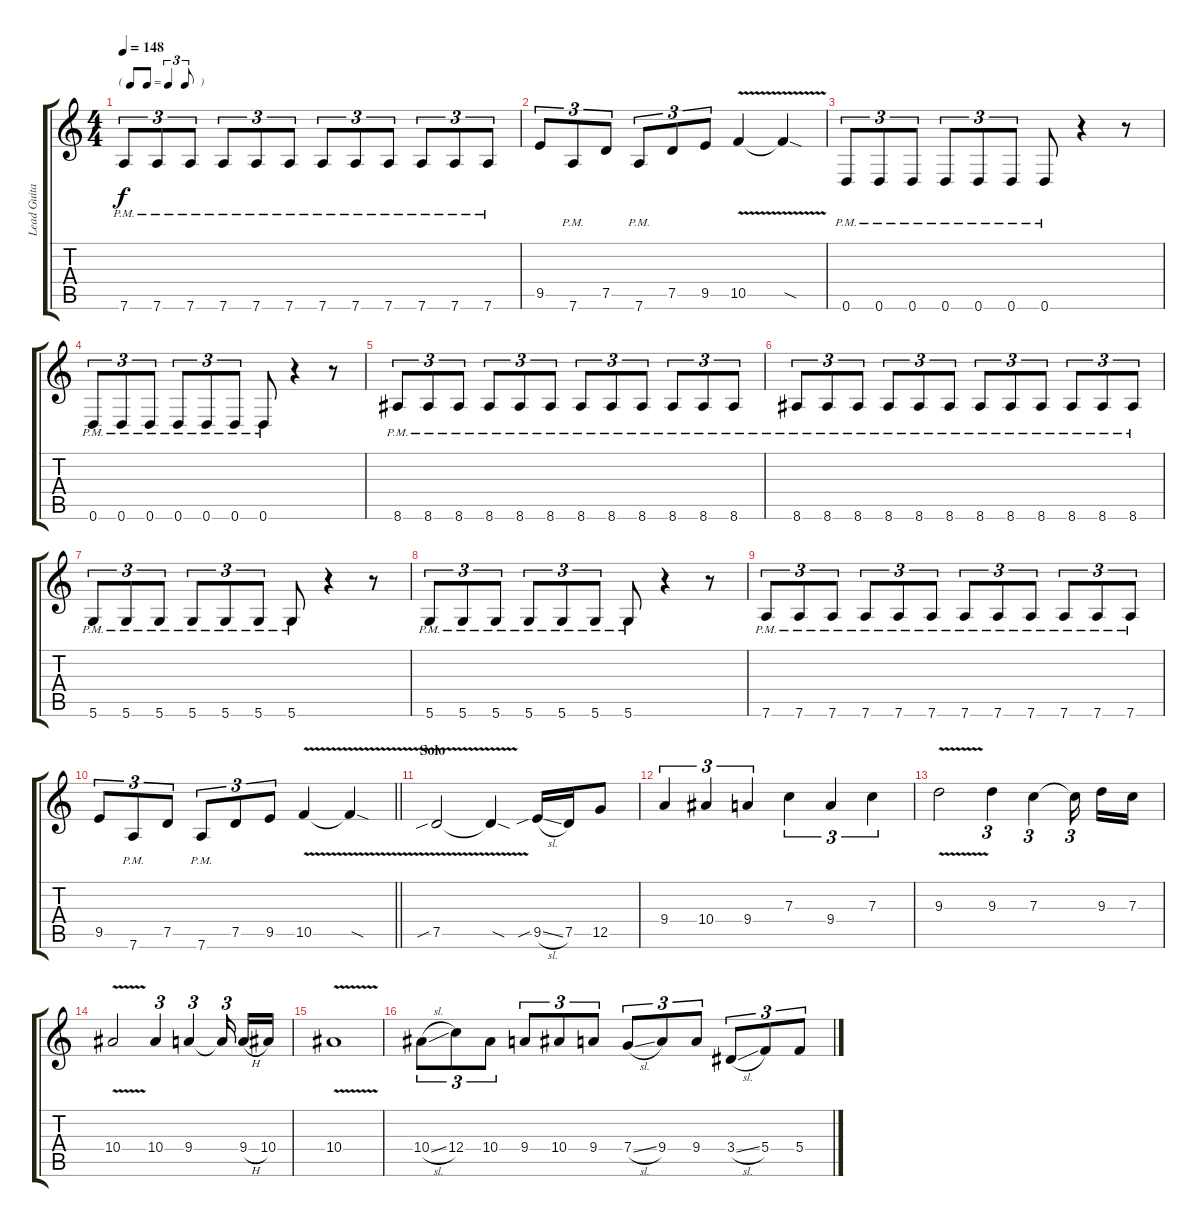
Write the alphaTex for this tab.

\track ("Lead Guitar" "Lead Guita") {instrument distortionguitar}
\staff {score tabs}
\tuning (D4 A3 F3 C3 G2 D2) {hide}
\ts (4 4)
\tf triplet8th
\tempo 148
\clef g2
\ks c
7.6{pm}.8{tu (3 2) dy f} 7.6{pm}.8{tu (3 2)} 7.6{pm}.8{tu (3 2)} 7.6{pm}.8{tu (3 2)} 7.6{pm}.8{tu (3 2)} 7.6{pm}.8{tu (3 2)} 7.6{pm}.8{tu (3 2)} 7.6{pm}.8{tu (3 2)} 7.6{pm}.8{tu (3 2)} 7.6{pm}.8{tu (3 2)} 7.6{pm}.8{tu (3 2)} 7.6{pm}.8{tu (3 2)} |
9.5.8{tu (3 2)} 7.6{pm}.8{tu (3 2)} 7.5.8{tu (3 2)} 7.6{pm}.8{tu (3 2)} 7.5.8{tu (3 2)} 9.5.8{tu (3 2)} 10.5{v}.4 10.5{sod t}.4 |
0.6{pm}.8{tu (3 2)} 0.6{pm}.8{tu (3 2)} 0.6{pm}.8{tu (3 2)} 0.6{pm}.8{tu (3 2)} 0.6{pm}.8{tu (3 2)} 0.6{pm}.8{tu (3 2)} 0.6{pm}.8 r.4 r.8 |
0.6{pm}.8{tu (3 2)} 0.6{pm}.8{tu (3 2)} 0.6{pm}.8{tu (3 2)} 0.6{pm}.8{tu (3 2)} 0.6{pm}.8{tu (3 2)} 0.6{pm}.8{tu (3 2)} 0.6{pm}.8 r.4 r.8 |
8.6{pm}.8{tu (3 2)} 8.6{pm}.8{tu (3 2)} 8.6{pm}.8{tu (3 2)} 8.6{pm}.8{tu (3 2)} 8.6{pm}.8{tu (3 2)} 8.6{pm}.8{tu (3 2)} 8.6{pm}.8{tu (3 2)} 8.6{pm}.8{tu (3 2)} 8.6{pm}.8{tu (3 2)} 8.6{pm}.8{tu (3 2)} 8.6{pm}.8{tu (3 2)} 8.6{pm}.8{tu (3 2)} |
8.6{pm}.8{tu (3 2)} 8.6{pm}.8{tu (3 2)} 8.6{pm}.8{tu (3 2)} 8.6{pm}.8{tu (3 2)} 8.6{pm}.8{tu (3 2)} 8.6{pm}.8{tu (3 2)} 8.6{pm}.8{tu (3 2)} 8.6{pm}.8{tu (3 2)} 8.6{pm}.8{tu (3 2)} 8.6{pm}.8{tu (3 2)} 8.6{pm}.8{tu (3 2)} 8.6{pm}.8{tu (3 2)} |
5.6{pm}.8{tu (3 2)} 5.6{pm}.8{tu (3 2)} 5.6{pm}.8{tu (3 2)} 5.6{pm}.8{tu (3 2)} 5.6{pm}.8{tu (3 2)} 5.6{pm}.8{tu (3 2)} 5.6{pm}.8 r.4 r.8 |
5.6{pm}.8{tu (3 2)} 5.6{pm}.8{tu (3 2)} 5.6{pm}.8{tu (3 2)} 5.6{pm}.8{tu (3 2)} 5.6{pm}.8{tu (3 2)} 5.6{pm}.8{tu (3 2)} 5.6{pm}.8 r.4 r.8 |
7.6{pm}.8{tu (3 2)} 7.6{pm}.8{tu (3 2)} 7.6{pm}.8{tu (3 2)} 7.6{pm}.8{tu (3 2)} 7.6{pm}.8{tu (3 2)} 7.6{pm}.8{tu (3 2)} 7.6{pm}.8{tu (3 2)} 7.6{pm}.8{tu (3 2)} 7.6{pm}.8{tu (3 2)} 7.6{pm}.8{tu (3 2)} 7.6{pm}.8{tu (3 2)} 7.6{pm}.8{tu (3 2)} |
\barLineRight lightlight
9.5.8{tu (3 2)} 7.6{pm}.8{tu (3 2)} 7.5.8{tu (3 2)} 7.6{pm}.8{tu (3 2)} 7.5.8{tu (3 2)} 9.5.8{tu (3 2)} 10.5{v}.4 10.5{sod t}.4 |
\section ("" "Solo")
7.5{v sib}.2 7.5{sod t}.4 9.5{sib sl}.16 7.5.16 12.5.8 |
9.4.4{tu (3 2)} 10.4.4{tu (3 2)} 9.4.4{tu (3 2)} 7.3.4{tu (3 2)} 9.4.4{tu (3 2)} 7.3.4{tu (3 2)} |
9.3{v}.2 9.3.4{tu (3 2)} 7.3.4{tu (3 2)} 7.3{t}.16{tu (3 2) beam splitsecondary} 9.3.16 7.3.16 |
10.4{v}.2 10.4.4{tu (3 2)} 9.4.4{tu (3 2)} 9.4{t}.16{tu (3 2) beam splitsecondary} 9.4{h}.16 10.4.16 |
10.4{v}.1 |
10.4{sl}.8{tu (3 2)} 12.4.8{tu (3 2)} 10.4.8{tu (3 2)} 9.4.8{tu (3 2)} 10.4.8{tu (3 2)} 9.4.8{tu (3 2)} 7.4{sl}.8{tu (3 2)} 9.4.8{tu (3 2)} 9.4.8{tu (3 2)} 3.4{sl}.8{tu (3 2)} 5.4.8{tu (3 2)} 5.4.8{tu (3 2)}
